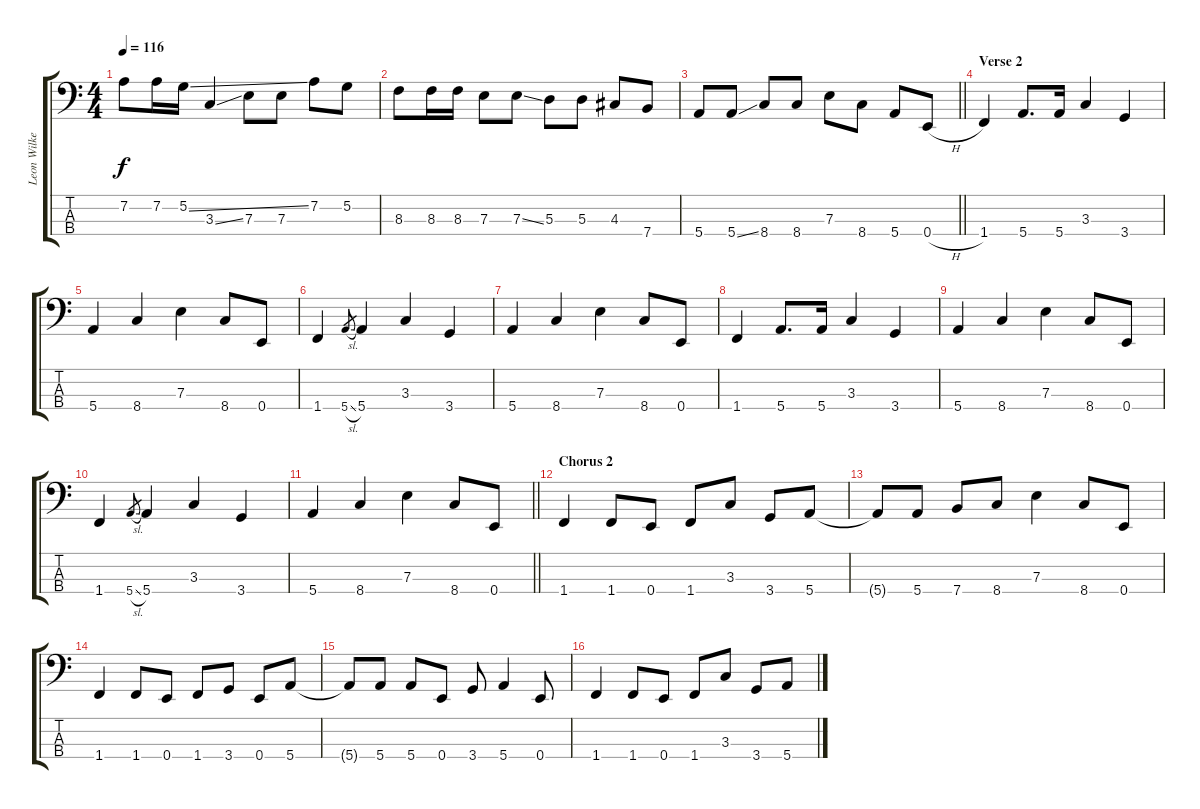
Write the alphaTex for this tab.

\track ("Leon Wilkeson - Bass Guitar" "Leon Wilke") {instrument electricbasspick}
\staff {score tabs}
\tuning (G2 D2 A1 E1) {hide}
\ts (4 4)
\tempo 116
\clef f4
\ks c
7.2.8{dy f} 7.2.16 5.2{ss}.16 3.3{ss}.4 7.3.8 7.3.8 7.2.8 5.2.8 |
8.3.8 8.3.16 8.3.16 7.3.8 7.3{ss}.8 5.3.8 5.3.8 4.3.8 7.4.8 |
\barLineRight lightlight
5.4.8 5.4{ss}.8 8.4.8 8.4.8 7.3.8 8.4.8 5.4.8 0.4{h}.8 |
\section ("" "Verse 2")
1.4.4 5.4.8{d} 5.4.16 3.3.4 3.4.4 |
5.4.4 8.4.4 7.3.4 8.4.8 0.4.8 |
1.4.4 5.4{sl}.8{gr} 5.4.4 3.3.4 3.4.4 |
5.4.4 8.4.4 7.3.4 8.4.8 0.4.8 |
1.4.4 5.4.8{d} 5.4.16 3.3.4 3.4.4 |
5.4.4 8.4.4 7.3.4 8.4.8 0.4.8 |
1.4.4 5.4{sl}.8{gr} 5.4.4 3.3.4 3.4.4 |
\barLineRight lightlight
5.4.4 8.4.4 7.3.4 8.4.8 0.4.8 |
\section ("" "Chorus 2")
1.4.4 1.4.8 0.4.8 1.4.8 3.3.8 3.4.8 5.4.8 |
5.4{t}.8 5.4.8 7.4.8 8.4.8 7.3.4 8.4.8 0.4.8 |
1.4.4 1.4.8 0.4.8 1.4.8 3.4.8 0.4.8 5.4.8 |
5.4{t}.8 5.4.8 5.4.8 0.4.8 3.4.8 5.4.4 0.4.8 |
1.4.4 1.4.8 0.4.8 1.4.8 3.3.8 3.4.8 5.4.8
